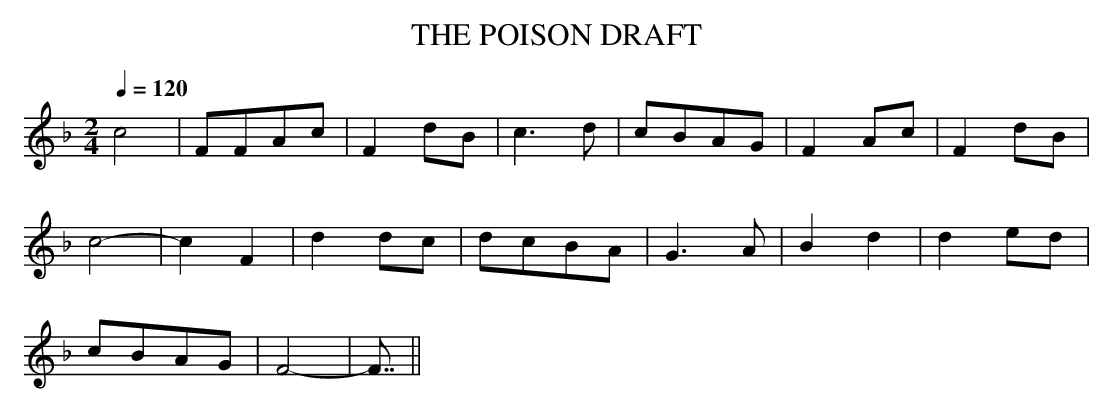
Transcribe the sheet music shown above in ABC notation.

X:1
T:THE POISON DRAFT
M:2/4
Q:1/4=120
K:F
c8|F2F2A2c2|F4d2B2|c6d2|c2B2A2G2|F4A2c2|F4d2B2|
c8|-c4F4|d4d2c2|d2c2B2A2|G6A2|B4d4|d4e2d2|
c2B2A2G2|F8|-F7/2||
